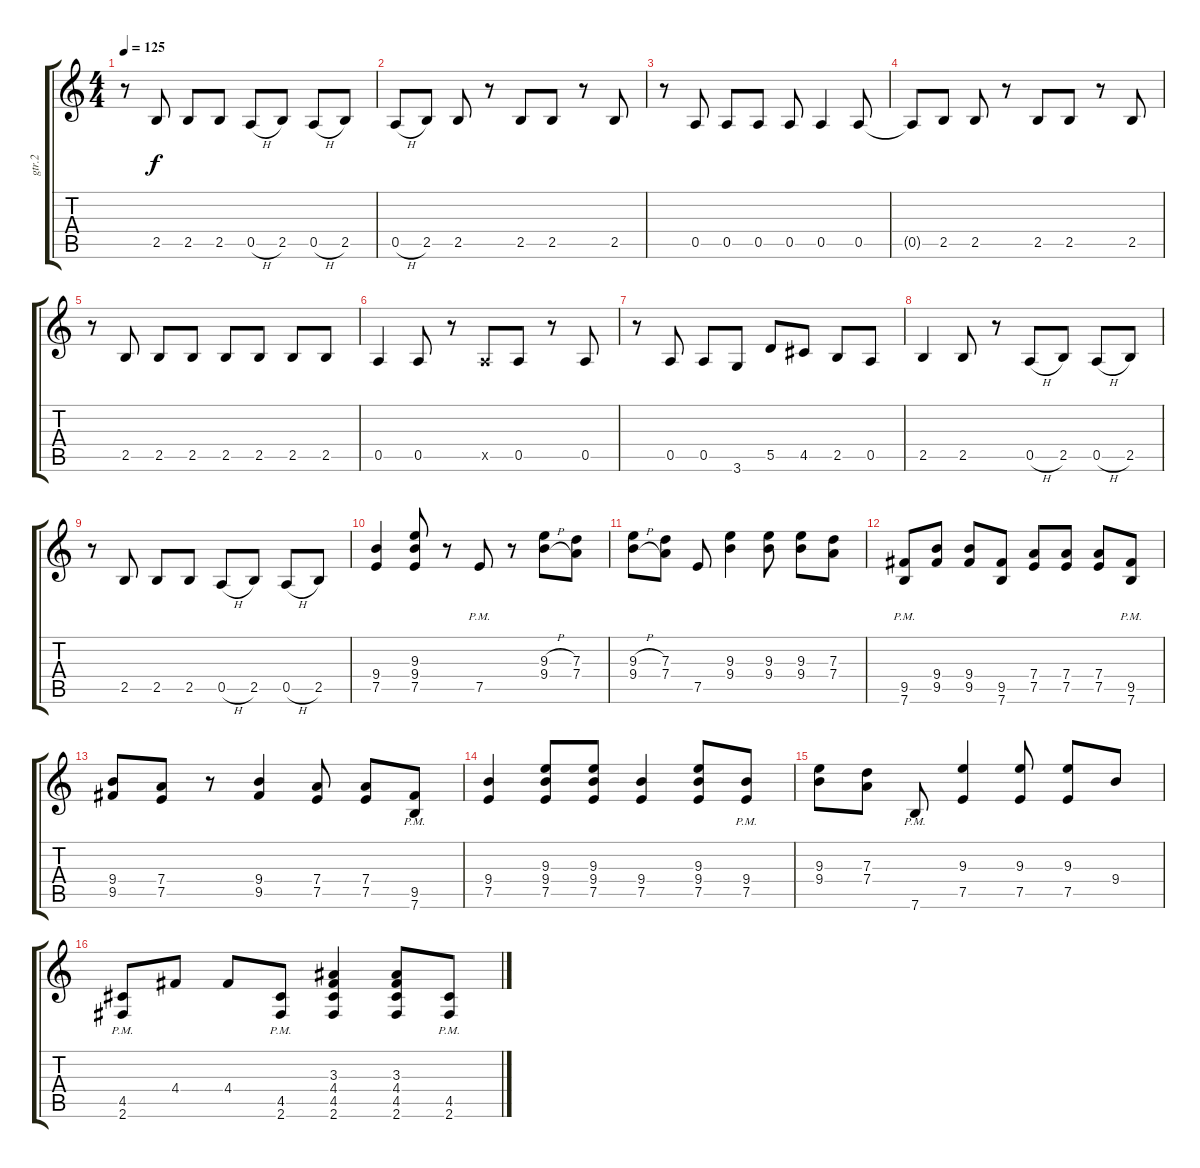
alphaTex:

\track ("gtr.2" "gtr.2") {instrument overdrivenguitar}
\staff {score tabs}
\tuning (E4 B3 G3 D3 A2 E2) {hide}
\ts (4 4)
\tempo 125
\clef g2
\ks c
r.8{dy f} 2.5.8 2.5.8 2.5.8 0.5{h}.8 2.5.8 0.5{h}.8 2.5.8 |
0.5{h}.8 2.5.8 2.5.8 r.8 2.5.8 2.5.8 r.8 2.5.8 |
r.8 0.5.8 0.5.8 0.5.8 0.5.8 0.5.4 0.5.8 |
0.5{t}.8 2.5.8 2.5.8 r.8 2.5.8 2.5.8 r.8 2.5.8 |
r.8 2.5.8 2.5.8 2.5.8 2.5.8 2.5.8 2.5.8 2.5.8 |
0.5.4 0.5.8 r.8 0.5{x}.8 0.5.8 r.8 0.5.8 |
r.8 0.5.8 0.5.8 3.6.8 5.5.8 4.5.8 2.5.8 0.5.8 |
2.5.4 2.5.8 r.8 0.5{h}.8 2.5.8 0.5{h}.8 2.5.8 |
r.8 2.5.8 2.5.8 2.5.8 0.5{h}.8 2.5.8 0.5{h}.8 2.5.8 |
(9.4 7.5).4 (9.3 9.4 7.5).8 r.8 7.5{pm}.8 r.8 (9.3{h} 9.4{h}).8 (7.3 7.4).8 |
(9.3{h} 9.4{h}).8 (7.3 7.4).8 7.5.8 (9.3 9.4).4 (9.3 9.4).8 (9.3 9.4).8 (7.3 7.4).8 |
(9.5{pm} 7.6{pm}).8 (9.4 9.5).8 (9.4 9.5).8 (9.5 7.6).8 (7.4 7.5).8 (7.4 7.5).8 (7.4 7.5).8 (9.5{pm} 7.6{pm}).8 |
(9.4 9.5).8 (7.4 7.5).8 r.8 (9.4 9.5).4 (7.4 7.5).8 (7.4 7.5).8 (9.5{pm} 7.6{pm}).8 |
(9.4 7.5).4 (9.3 9.4 7.5).8 (9.3 9.4 7.5).8 (9.4 7.5).4 (9.3 9.4 7.5).8 (9.4{pm} 7.5{pm}).8 |
(9.3 9.4).8 (7.3 7.4).8 7.6{pm}.8 (9.3 7.5).4 (9.3 7.5).8 (9.3 7.5).8 9.4.8 |
(4.5{pm} 2.6{pm}).8 4.4.8 4.4.8 (4.5{pm} 2.6{pm}).8 (3.3 4.4 4.5 2.6).4 (3.3 4.4 4.5 2.6).8 (4.5{pm} 2.6{pm}).8
